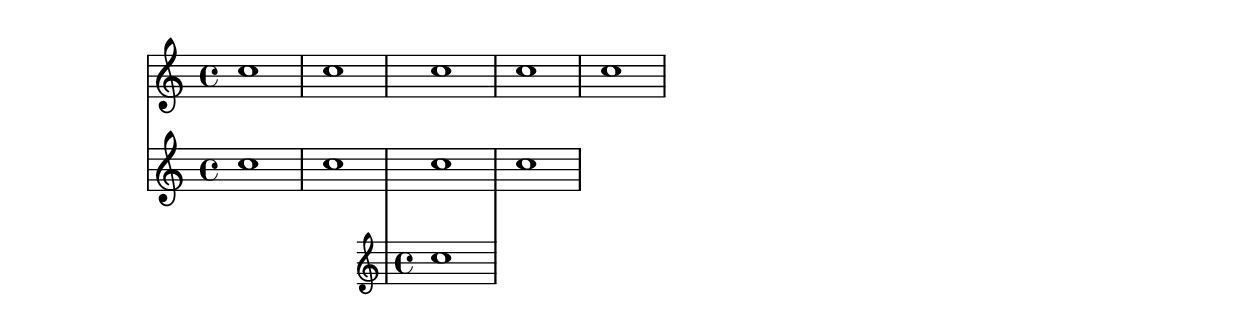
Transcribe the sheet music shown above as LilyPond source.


\version "2.2.0"

% definitely wil be renamed to something.
%{
(Message vers:9)
To: Adrian Mariano <adrian@camcornelledu>.
cc: gnu-music-discuss@gnu.org
Subject: Re: Switching from one staff to two staves 
Reply-To: janneke@gnu.org
In-reply-to: Your message of "Tue, 19 Jan 1999 12:27:10 EST."
             <199901191727.MAA29757@avalanchecamcornelledu>. 
Date: Wed, 20 Jan 1999 09:39:22 +0100
From: Jan Nieuwenhuizen <jan@beavis-nt>

On Tuesday, 19 January 1999, Adrian Mariano writes:

>> I want to typeset something which starts out with just one staff and then
>> harmony comes in and there are two staves.  I can't figure out how to do
>> this.  I get an extra blank staff during the second section (using
>> Lily 1.1.15):

There used to be an example called 'multi.ly'...
Try this (we'll include it in pl23/24):

extra-staff.ly:
%}


\header{ texidoc="@cindex Staff Extra
@cindex Staff Ossia
You can add (possibly temporarily) an extra staff after the beginning of 
a piece. "
}

\score {
	<<
		\new Staff \notes\relative c''{ c1 c c c c }
		\new StaffGroup \notes\relative c''{ 
			\new Staff 
			c1 c
			<< c1 \new Staff { c1 } >>
			c
		}
	>>
  	\paper {
		raggedright = ##t
		\context{
			\ScoreContext

		}
	}
}




